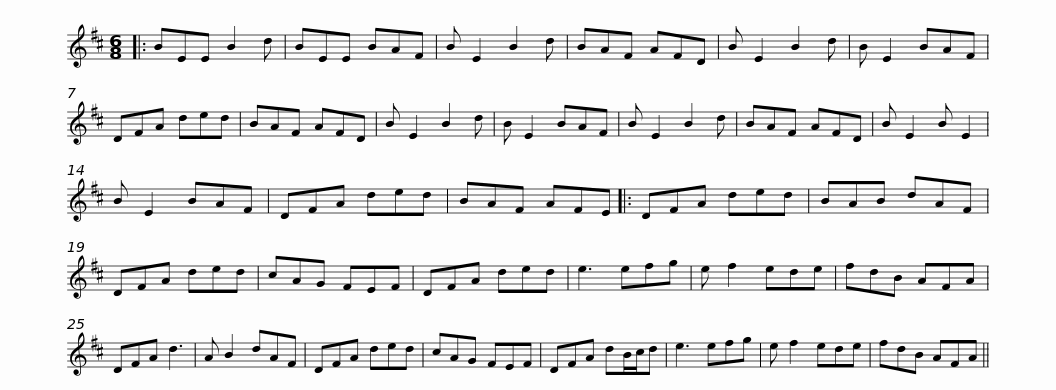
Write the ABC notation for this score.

X:1
L:1/8
M:6/8
I:linebreak $
K:D
V:1 treble
V:1
|: BEE B2 d | BEE BAF | B E2 B2 d | BAF AFD | B E2 B2 d | %5
 B E2 BAF | DFA ded | BAF AFD |$ B E2 B2 d | B E2 BAF | %10
 B E2 B2 d | BAF AFD | B E2 B E2 | B E2 BAF | DFA ded | %15
 BAF AFE |:$ DFA ded | BAB dAF | DFA ded | cAG FEF | %20
 DFA ded | e3 efg | e f2 ede |$ fdB AFA | DFA d3 | %25
 A B2 dAF | DFA ded | cAG FEF | DFA dB/c/d | e3 efg | %30
 e f2 ede |$ fdB AFA || %32
